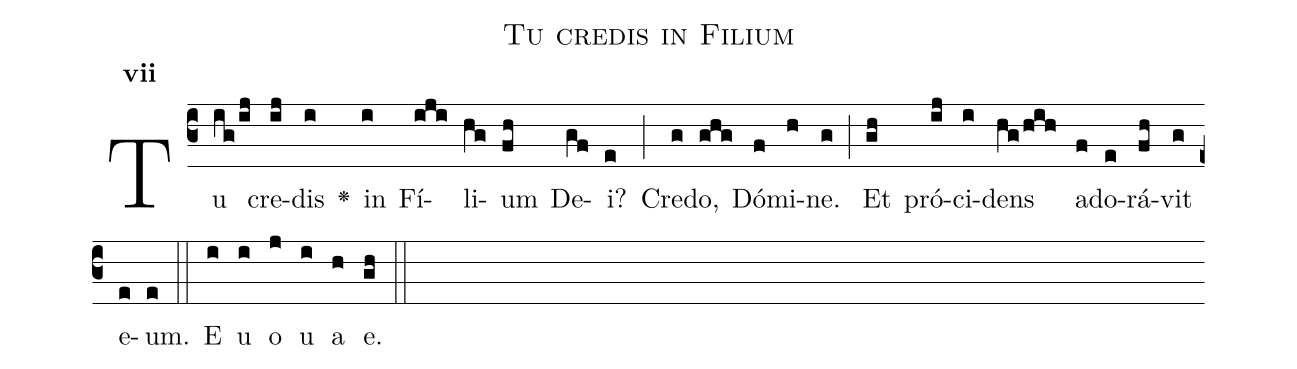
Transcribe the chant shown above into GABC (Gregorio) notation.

name:Tu credis in Filium;
office-part:Antiphona;
mode:7;
%%
initial-style: 1;
name: Tu credis in Filium
book: Antiphonae & Responsoria/Tomus II, p. 68;
occasion: Hebdomada IV Quadragesimae Dominica;
office-part: Nona Ant 1;
user-notes: ;
commentary: ;
annotation: 7c;
centering-scheme: english;
fontsize: 12;
font: OFLSortsMillGoudy;
height: 11;
width: 4.5;
%%
(c3)Tu(ig/ij) cre(ij)dis(i) <v>\greheightstar</v>() in(i) Fí(iji)li(hg)um(fh) De(gf)i?(e) (;) Cre(g)do,(ghg) Dó(f)mi(h)ne.(g) (;) Et(gh) pró(ij)ci(i)dens(hg/hih) ad(f)o(e)rá(fh)vit(g) e(e)um.(e) (::)
E(i) u(i) o(j) u(i) a(h) e.(gh::)
